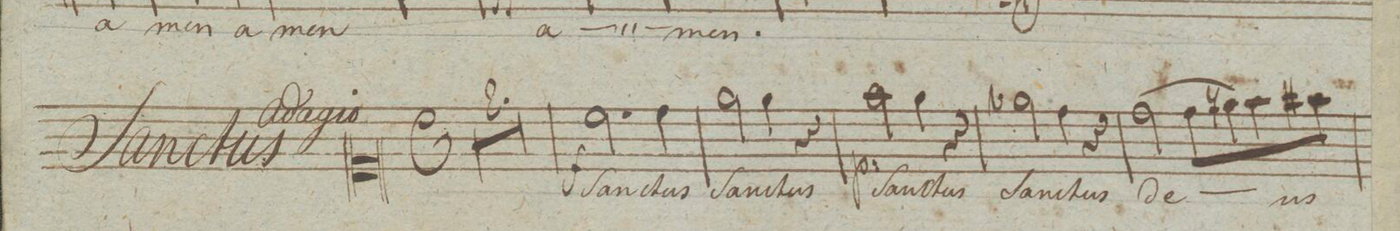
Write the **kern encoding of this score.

**kern	**text	**dynam
*I"Soprano.	*	*
*clefC1	*	*
*k[]	*	*
*met(c)	*	*
*M4/4	*	*
1r	.	.
=2	=2	=2
1r	.	.
=3	=3	=3
2.cc\	San-	f
4dd\	-ctus	.
=4	=4	=4
2ee\	San-	.
4ee\	-ctus	.
4r	.	.
=5	=5	=5
2ff\	San-	p
4ee\	-ctus	.
4r	.	.
=6	=6	=6
2ee-X\	San-	.
4dd\	-ctus	.
4r	.	.
=7	=7	=7
(2dd\	de-	.
8dd\L	.	.
8een\	.	.
8ff\)	.	.
8ff#X\J	-us	.
=8	=8	=8
1ryy	.	.
=9	=9	=9
*-	*-	*-
